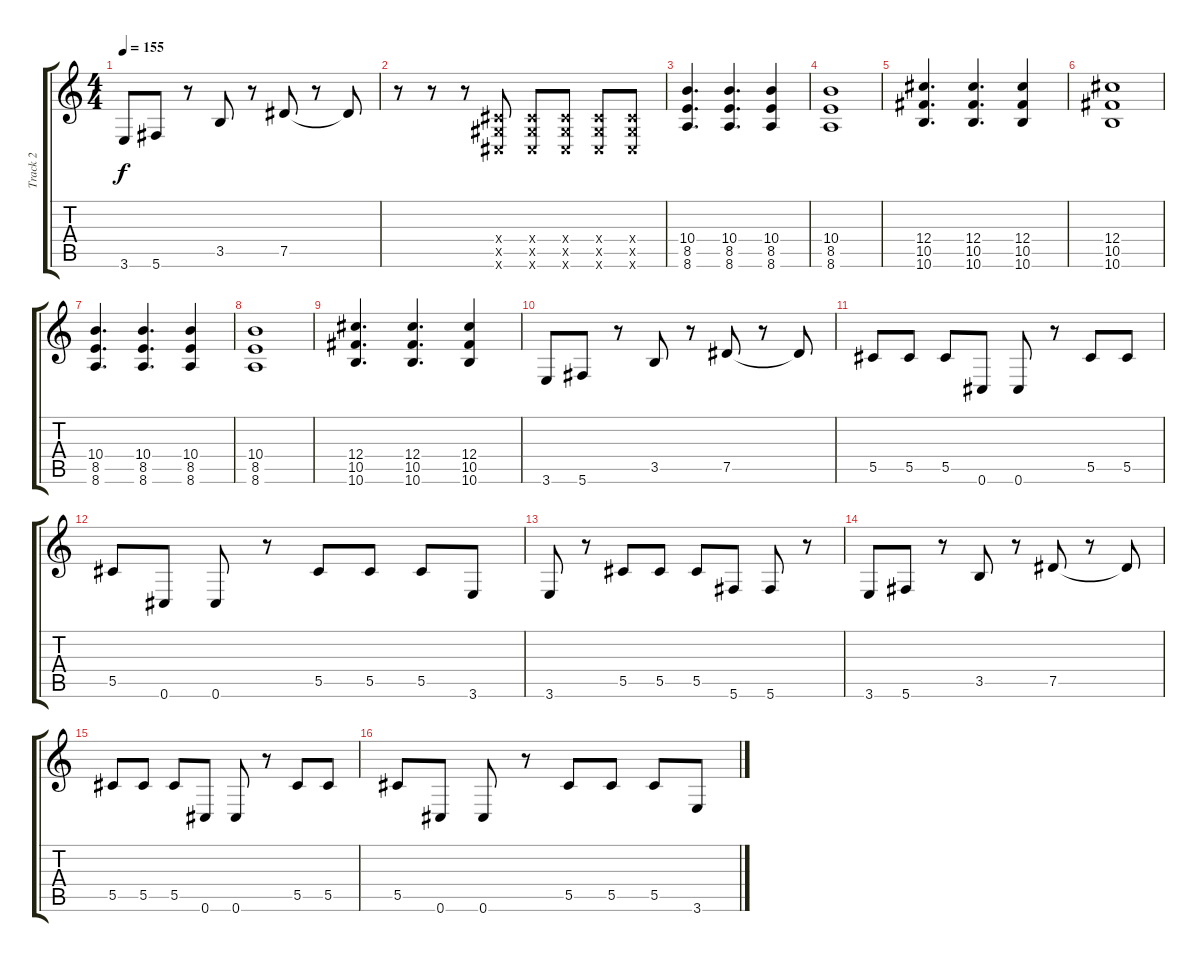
\track ("Track 2" "Track 2") {instrument distortionguitar}
\staff {score tabs}
\tuning (Eb4 Bb3 Gb3 Db3 Ab2 Db2) {hide}
\ts (4 4)
\tempo 155
\clef g2
\ks c
3.6.8{dy f} 5.6.8 r.8 3.5.8 r.8 7.5.8 r.8 7.5{t}.8 |
r.8 r.8 r.8 (0.4{x} 0.5{x} 0.6{x}).8 (0.4{x} 0.5{x} 0.6{x}).8 (0.4{x} 0.5{x} 0.6{x}).8 (0.4{x} 0.5{x} 0.6{x}).8 (0.4{x} 0.5{x} 0.6{x}).8 |
(10.4 8.5 8.6).4{d} (10.4 8.5 8.6).4{d} (10.4 8.5 8.6).4 |
(10.4 8.5 8.6).1 |
(12.4 10.5 10.6).4{d} (12.4 10.5 10.6).4{d} (12.4 10.5 10.6).4 |
(12.4 10.5 10.6).1 |
(10.4 8.5 8.6).4{d} (10.4 8.5 8.6).4{d} (10.4 8.5 8.6).4 |
(10.4 8.5 8.6).1 |
(12.4 10.5 10.6).4{d} (12.4 10.5 10.6).4{d} (12.4 10.5 10.6).4 |
3.6.8 5.6.8 r.8 3.5.8 r.8 7.5.8 r.8 7.5{t}.8 |
5.5.8 5.5.8 5.5.8 0.6.8 0.6.8 r.8 5.5.8 5.5.8 |
5.5.8 0.6.8 0.6.8 r.8 5.5.8 5.5.8 5.5.8 3.6.8 |
3.6.8 r.8 5.5.8 5.5.8 5.5.8 5.6.8 5.6.8 r.8 |
3.6.8 5.6.8 r.8 3.5.8 r.8 7.5.8 r.8 7.5{t}.8 |
5.5.8 5.5.8 5.5.8 0.6.8 0.6.8 r.8 5.5.8 5.5.8 |
5.5.8 0.6.8 0.6.8 r.8 5.5.8 5.5.8 5.5.8 3.6.8
